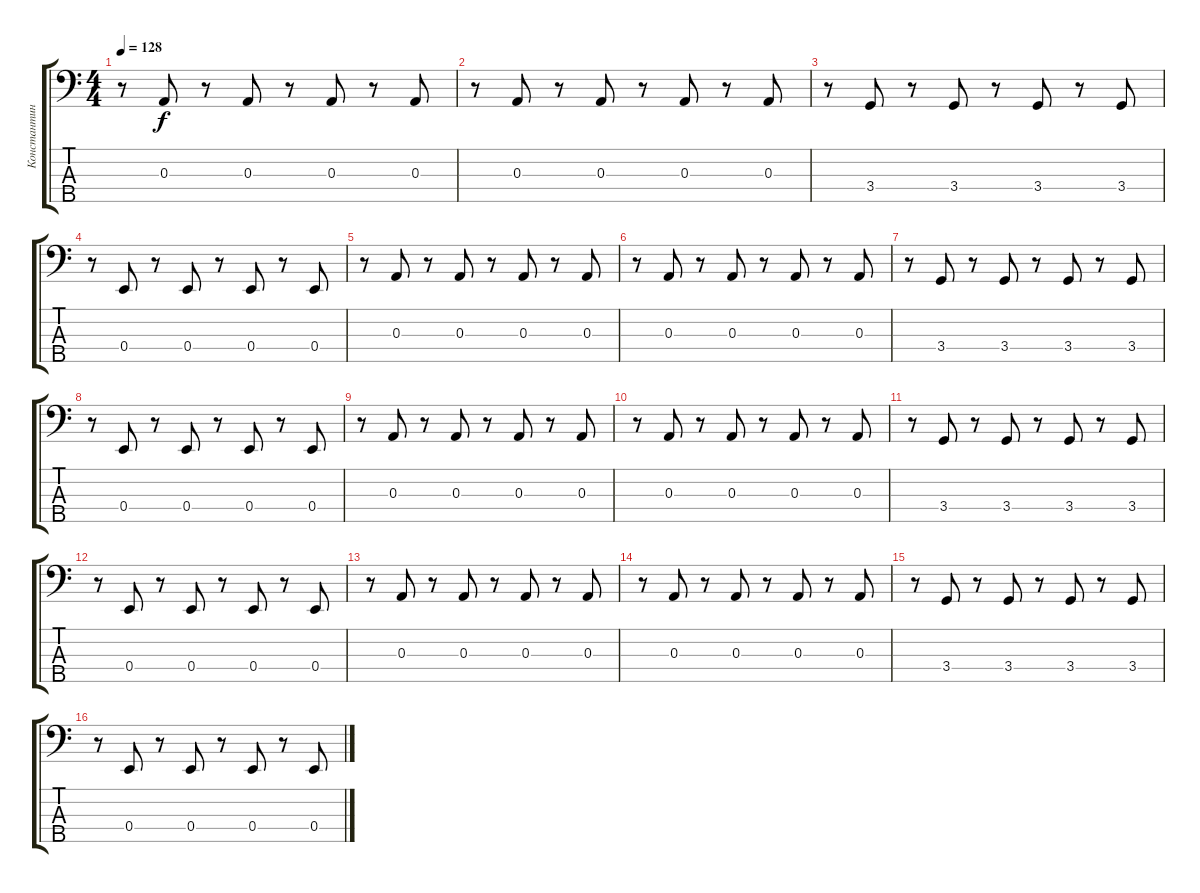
\track ("Константин Бекрев (программирование)" "Константин") {instrument fretlessbass}
\staff {score tabs}
\tuning (G2 D2 A1 E1 B0) {hide}
\ts (4 4)
\tempo 128
\clef f4
\ks c
r.8{dy f} 0.3.8 r.8 0.3.8 r.8 0.3.8 r.8 0.3.8 |
r.8 0.3.8 r.8 0.3.8 r.8 0.3.8 r.8 0.3.8 |
r.8 3.4.8 r.8 3.4.8 r.8 3.4.8 r.8 3.4.8 |
r.8 0.4.8 r.8 0.4.8 r.8 0.4.8 r.8 0.4.8 |
r.8 0.3.8 r.8 0.3.8 r.8 0.3.8 r.8 0.3.8 |
r.8 0.3.8 r.8 0.3.8 r.8 0.3.8 r.8 0.3.8 |
r.8 3.4.8 r.8 3.4.8 r.8 3.4.8 r.8 3.4.8 |
r.8 0.4.8 r.8 0.4.8 r.8 0.4.8 r.8 0.4.8 |
r.8 0.3.8 r.8 0.3.8 r.8 0.3.8 r.8 0.3.8 |
r.8 0.3.8 r.8 0.3.8 r.8 0.3.8 r.8 0.3.8 |
r.8 3.4.8 r.8 3.4.8 r.8 3.4.8 r.8 3.4.8 |
r.8 0.4.8 r.8 0.4.8 r.8 0.4.8 r.8 0.4.8 |
r.8 0.3.8 r.8 0.3.8 r.8 0.3.8 r.8 0.3.8 |
r.8 0.3.8 r.8 0.3.8 r.8 0.3.8 r.8 0.3.8 |
r.8 3.4.8 r.8 3.4.8 r.8 3.4.8 r.8 3.4.8 |
r.8 0.4.8 r.8 0.4.8 r.8 0.4.8 r.8 0.4.8
